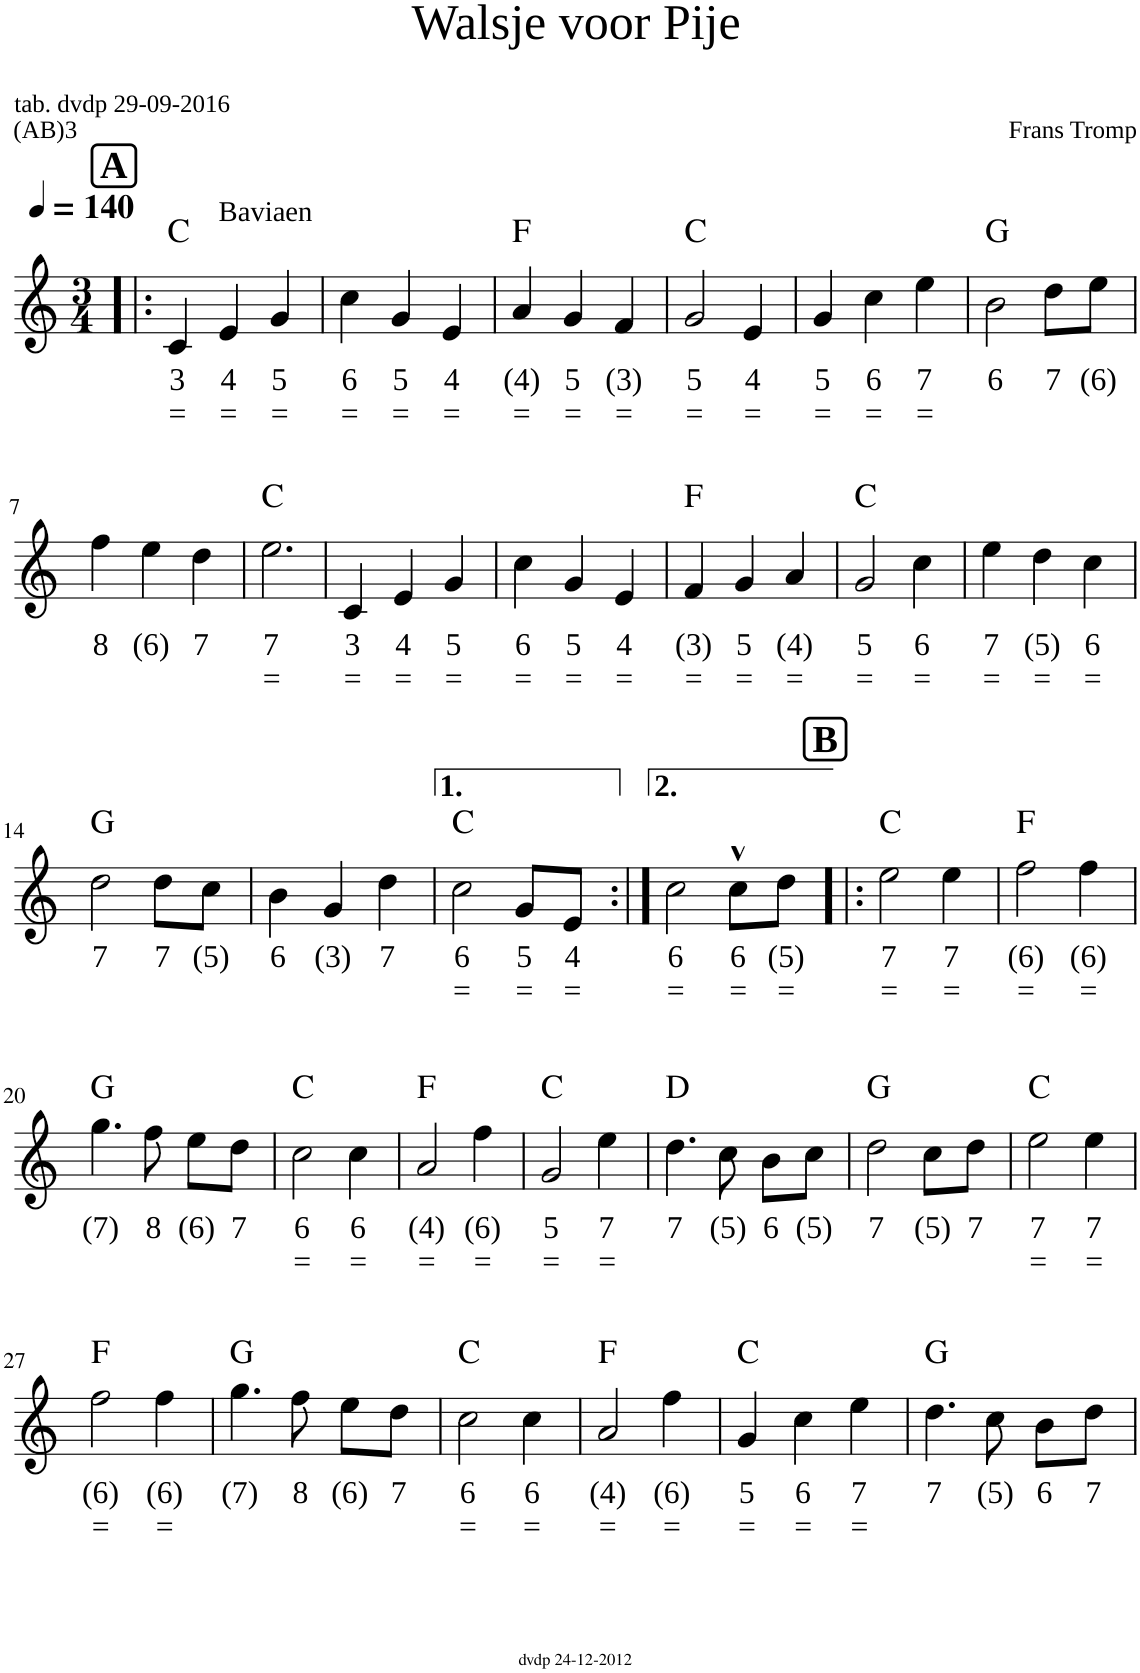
**kern	**text	**text	**kern	**text	**text	**harte
*part2	*part2	*part2	*part1	*part1	*part1	*part1
*staff2	*staff2	*staff2	*staff1	*staff1	*staff1	*
*I"Voice	*	*	*I"Voice	*	*	*
*stria5	*	*	*	*	*	*
*clefG2	*	*	*clefG2	*	*	*
*k[]	*	*	*k[]	*	*	*
*M3/4	*	*	*M3/4	*	*	*
*MM140	*	*	*MM140	*	*	*
!!LO:REH:place=s1:a:B:cj:fs=13.5337:t=A
=1!|:	=1!|:	=1!|:	=1!|:	=1!|:	=1!|:	=1!|:
!LO:TX:a:t=bas	!	!	!	!	!	!
!	!	!	!	!LO:LY:b	!LO:LY:b	!
2e	4	=	4c/	3	=	C:maj
!	!	!	!LO:TX:a:t=Baviaen	!	!	!
!	!	!	!	!LO:LY:b	!LO:LY:b	!
.	.	.	4e/	4	=	.
!	!	!	!	!LO:LY:b	!LO:LY:b	!
4c	3	=	4g/	5	=	.
=2	=2	=2	=2	=2	=2	=2
!	!	!	!	!LO:LY:b	!LO:LY:b	!
2e	4	=	4cc\	6	=	.
!	!	!	!	!LO:LY:b	!LO:LY:b	!
.	.	.	4g/	5	=	.
!	!	!	!	!LO:LY:b	!LO:LY:b	!
4c	3	=	4e/	4	=	.
=3	=3	=3	=3	=3	=3	=3
!	!	!	!	!LO:LY:b	!LO:LY:b	!
2.f	(3)	=	4a/	(4)	=	F:maj
!	!	!	!	!LO:LY:b	!LO:LY:b	!
.	.	.	4g/	5	=	.
!	!	!	!	!LO:LY:b	!LO:LY:b	!
.	.	.	4f/	(3)	=	.
=4	=4	=4	=4	=4	=4	=4
!	!	!	!	!LO:LY:b	!LO:LY:b	!
2.c	3	=	2g/	5	=	C:maj
!	!	!	!	!LO:LY:b	!LO:LY:b	!
.	.	.	4e/	4	=	.
=5	=5	=5	=5	=5	=5	=5
!	!	!	!	!LO:LY:b	!LO:LY:b	!
2.e	4	=	4g/	5	=	.
!	!	!	!	!LO:LY:b	!LO:LY:b	!
.	.	.	4cc\	6	=	.
!	!	!	!	!LO:LY:b	!LO:LY:b	!
.	.	.	4ee\	7	=	.
=6	=6	=6	=6	=6	=6	=6
!	!	!	!	!LO:LY:b	!	!
2.d	3	.	2b\	6	.	G:maj
!	!	!	!	!LO:LY:b	!	!
.	.	.	8dd\L	7	.	.
!	!	!	!	!LO:LY:b	!	!
.	.	.	8ee\J	(6)	.	.
!!LO:LB:g=z
=7	=7	=7	=7	=7	=7	=7
!	!	!	!	!LO:LY:b	!	!
2.g	(3)	.	4ff\	8	.	.
!	!	!	!	!LO:LY:b	!	!
.	.	.	4ee\	(6)	.	.
!	!	!	!	!LO:LY:b	!	!
.	.	.	4dd\	7	.	.
=8	=8	=8	=8	=8	=8	=8
!	!	!	!	!LO:LY:b	!LO:LY:b	!
2e	4	=	2.ee\	7	=	C:maj
4c	3	=	.	.	.	.
=9	=9	=9	=9	=9	=9	=9
!	!	!	!	!LO:LY:b	!LO:LY:b	!
2e	4	=	4c/	3	=	.
!	!	!	!	!LO:LY:b	!LO:LY:b	!
.	.	.	4e/	4	=	.
!	!	!	!	!LO:LY:b	!LO:LY:b	!
4c	3	=	4g/	5	=	.
=10	=10	=10	=10	=10	=10	=10
!	!	!	!	!LO:LY:b	!LO:LY:b	!
2e	4	=	4cc\	6	=	.
!	!	!	!	!LO:LY:b	!LO:LY:b	!
.	.	.	4g/	5	=	.
!	!	!	!	!LO:LY:b	!LO:LY:b	!
4c	3	=	4e/	4	=	.
=11	=11	=11	=11	=11	=11	=11
!	!	!	!	!LO:LY:b	!LO:LY:b	!
2.f	(3)	=	4f/	(3)	=	F:maj
!	!	!	!	!LO:LY:b	!LO:LY:b	!
.	.	.	4g/	5	=	.
!	!	!	!	!LO:LY:b	!LO:LY:b	!
.	.	.	4a/	(4)	=	.
=12	=12	=12	=12	=12	=12	=12
!	!	!	!	!LO:LY:b	!LO:LY:b	!
2.c	3	=	2g/	5	=	C:maj
!	!	!	!	!LO:LY:b	!LO:LY:b	!
.	.	.	4cc\	6	=	.
=13	=13	=13	=13	=13	=13	=13
!	!	!	!	!LO:LY:b	!LO:LY:b	!
2.e	4	=	4ee\	7	=	.
!	!	!	!	!LO:LY:b	!LO:LY:b	!
.	.	.	4dd\	(5)	=	.
!	!	!	!	!LO:LY:b	!LO:LY:b	!
.	.	.	4cc\	6	=	.
!!LO:LB:g=z
=14	=14	=14	=14	=14	=14	=14
!	!	!	!	!LO:LY:b	!	!
2.g	(3)	.	2dd\	7	.	G:maj
!	!	!	!	!LO:LY:b	!	!
.	.	.	8dd\L	7	.	.
!	!	!	!	!LO:LY:b	!	!
.	.	.	8cc\J	(5)	.	.
=15	=15	=15	=15	=15	=15	=15
!	!	!	!	!LO:LY:b	!	!
2.B	2	.	4b\	6	.	.
!	!	!	!	!LO:LY:b	!	!
.	.	.	4g/	(3)	.	.
!	!	!	!	!LO:LY:b	!	!
.	.	.	4dd\	7	.	.
=16	=16	=16	=16	=16	=16	=16
!	!	!	!	!LO:LY:b	!LO:LY:b	!
2.c	3	=	2cc\	6	=	C:maj
!	!	!	!	!LO:LY:b	!LO:LY:b	!
.	.	.	8g/L	5	=	.
!	!	!	!	!LO:LY:b	!LO:LY:b	!
.	.	.	8e/J	4	=	.
=17:|!	=17:|!	=17:|!	=17:|!	=17:|!	=17:|!	=17:|!
!	!	!	!	!LO:LY:b	!LO:LY:b	!
2.c	3	=	2cc\	6	=	.
!	!	!	!	!LO:LY:b	!LO:LY:b	!
.	.	.	8cc^^\L	6	=	.
!	!	!	!	!LO:LY:b	!LO:LY:b	!
.	.	.	8dd\J	(5)	=	.
!!LO:REH:place=s1:a:B:cj:fs=13.5337:t=B
=18!|:	=18!|:	=18!|:	=18!|:	=18!|:	=18!|:	=18!|:
!	!	!	!	!LO:LY:b	!LO:LY:b	!
2e	4	=	2ee\	7	=	C:maj
!	!	!	!	!LO:LY:b	!LO:LY:b	!
4e	4	=	4ee\	7	=	.
=19	=19	=19	=19	=19	=19	=19
!	!	!	!	!LO:LY:b	!LO:LY:b	!
2f	(3)	=	2ff\	(6)	=	F:maj
!	!	!	!	!LO:LY:b	!LO:LY:b	!
4f	(3)	=	4ff\	(6)	=	.
!!LO:LB:g=z
=20	=20	=20	=20	=20	=20	=20
!	!	!	!	!LO:LY:b	!	!
2.d	3	.	4.gg\	(7)	.	G:maj
!	!	!	!	!LO:LY:b	!	!
.	.	.	8ff\	8	.	.
!	!	!	!	!LO:LY:b	!	!
.	.	.	8ee\L	(6)	.	.
!	!	!	!	!LO:LY:b	!	!
.	.	.	8dd\J	7	.	.
=21	=21	=21	=21	=21	=21	=21
!	!	!	!	!LO:LY:b	!LO:LY:b	!
4e	4	=	2cc\	6	=	C:maj
4c	3	=	.	.	.	.
!	!	!	!	!LO:LY:b	!LO:LY:b	!
4e	4	=	4cc\	6	=	.
=22	=22	=22	=22	=22	=22	=22
!	!	!	!	!LO:LY:b	!LO:LY:b	!
2.f	(3)	=	2a/	(4)	=	F:maj
!	!	!	!	!LO:LY:b	!LO:LY:b	!
.	.	.	4ff\	(6)	=	.
=23	=23	=23	=23	=23	=23	=23
!	!	!	!	!LO:LY:b	!LO:LY:b	!
2.e	4	=	2g/	5	=	C:maj
!	!	!	!	!LO:LY:b	!LO:LY:b	!
.	.	.	4ee\	7	=	.
=24	=24	=24	=24	=24	=24	=24
!	!	!	!	!LO:LY:b	!	!
4.f	4	.	4.dd\	7	.	D:maj
!	!	!	!	!LO:LY:b	!	!
8f	4	.	8cc\	(5)	.	.
!	!	!	!	!LO:LY:b	!	!
4r	.	.	8b\L	6	.	.
!	!	!	!	!LO:LY:b	!	!
.	.	.	8cc\J	(5)	.	.
=25	=25	=25	=25	=25	=25	=25
!	!	!	!	!LO:LY:b	!	!
2g	(3)	.	2dd\	7	.	G:maj
!	!	!	!	!LO:LY:b	!	!
4r	.	.	8cc\L	(5)	.	.
!	!	!	!	!LO:LY:b	!	!
.	.	.	8dd\J	7	.	.
=26	=26	=26	=26	=26	=26	=26
!	!	!	!	!LO:LY:b	!LO:LY:b	!
2e	4	=	2ee\	7	=	C:maj
!	!	!	!	!LO:LY:b	!LO:LY:b	!
4e	4	=	4ee\	7	=	.
!!LO:LB:g=z
=27	=27	=27	=27	=27	=27	=27
!	!	!	!	!LO:LY:b	!LO:LY:b	!
2f	(3)	=	2ff\	(6)	=	F:maj
!	!	!	!	!LO:LY:b	!LO:LY:b	!
4f	(3)	=	4ff\	(6)	=	.
=28	=28	=28	=28	=28	=28	=28
!	!	!	!	!LO:LY:b	!	!
2.B	2	.	4.gg\	(7)	.	G:maj
!	!	!	!	!LO:LY:b	!	!
.	.	.	8ff\	8	.	.
!	!	!	!	!LO:LY:b	!	!
.	.	.	8ee\L	(6)	.	.
!	!	!	!	!LO:LY:b	!	!
.	.	.	8dd\J	7	.	.
=29	=29	=29	=29	=29	=29	=29
!	!	!	!	!LO:LY:b	!LO:LY:b	!
4e	4	=	2cc\	6	=	C:maj
4c	3	=	.	.	.	.
!	!	!	!	!LO:LY:b	!LO:LY:b	!
4e	4	=	4cc\	6	=	.
=30	=30	=30	=30	=30	=30	=30
!	!	!	!	!LO:LY:b	!LO:LY:b	!
2.f	(3)	=	2a/	(4)	=	F:maj
!	!	!	!	!LO:LY:b	!LO:LY:b	!
.	.	.	4ff\	(6)	=	.
=31	=31	=31	=31	=31	=31	=31
!	!	!	!	!LO:LY:b	!LO:LY:b	!
2.e	4	=	4g/	5	=	C:maj
!	!	!	!	!LO:LY:b	!LO:LY:b	!
.	.	.	4cc\	6	=	.
!	!	!	!	!LO:LY:b	!LO:LY:b	!
.	.	.	4ee\	7	=	.
=32	=32	=32	=32	=32	=32	=32
!	!	!	!	!LO:LY:b	!	!
2.d	3	.	4.dd\	7	.	G:maj
!	!	!	!	!LO:LY:b	!	!
.	.	.	8cc\	(5)	.	.
!	!	!	!	!LO:LY:b	!	!
.	.	.	8b\L	6	.	.
!	!	!	!	!LO:LY:b	!	!
.	.	.	8dd\J	7	.	.
=	=	=	=	=	=	=
*-	*-	*-	*-	*-	*-	*-
